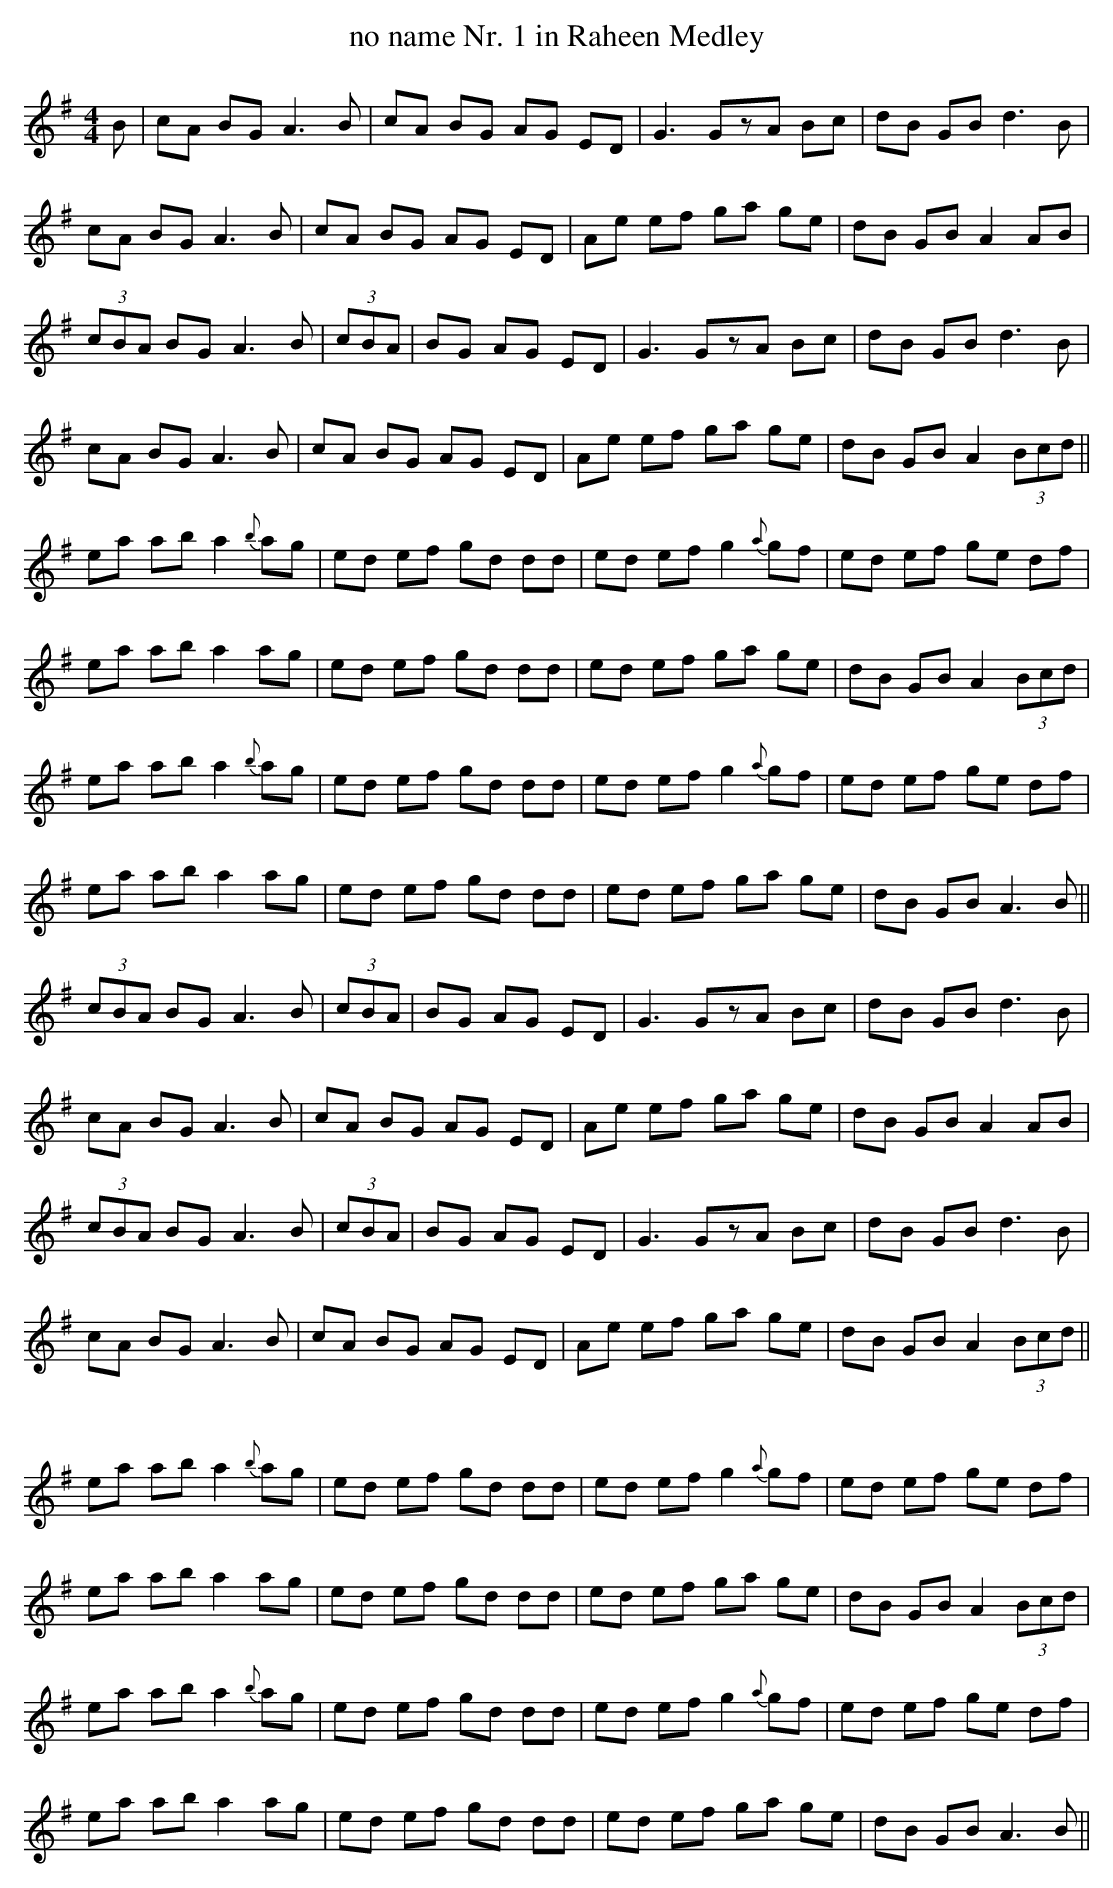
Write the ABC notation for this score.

X:1
T:no name Nr. 1 in Raheen Medley
M:4/4
L:1/8
K:G
B|cA BG A3 B|cA BG AG ED|G3 GzA Bc|dB GB d3 B|
cA BG A3 B|cA BG AG ED|Ae ef ga ge |dB GB A2 AB|
(3cBA BG A3 B|(3cBA|BG AG ED|G3 GzA Bc|dB GB d3 B|
cA BG A3 B|cA BG AG ED|Ae ef ga ge |dB GB A2 (3Bcd||
ea ab a2{b} ag|ed ef gd dd|ed ef g2{a} gf|ed ef ge df|
ea ab a2 ag|ed ef gd dd|ed ef ga ge|dB GB A2  (3Bcd|
ea ab a2{b} ag|ed ef gd dd|ed ef g2{a} gf|ed ef ge df|
ea ab a2 ag|ed ef gd dd|ed ef ga ge|dB GB A3 B||
(3cBA BG A3 B|(3cBA|BG AG ED|G3 GzA Bc|dB GB d3 B|
cA BG A3 B|cA BG AG ED|Ae ef ga ge |dB GB A2 AB|
(3cBA BG A3 B|(3cBA|BG AG ED|G3 GzA Bc|dB GB d3 B|
cA BG A3 B|cA BG AG ED|Ae ef ga ge |dB GB A2 (3Bcd||
ea ab a2{b} ag|ed ef gd dd|ed ef g2{a} gf|ed ef ge df|
ea ab a2 ag|ed ef gd dd|ed ef ga ge|dB GB A2  (3Bcd|
ea ab a2{b} ag|ed ef gd dd|ed ef g2{a} gf|ed ef ge df|
ea ab a2 ag|ed ef gd dd|ed ef ga ge|dB GB A3 B||
